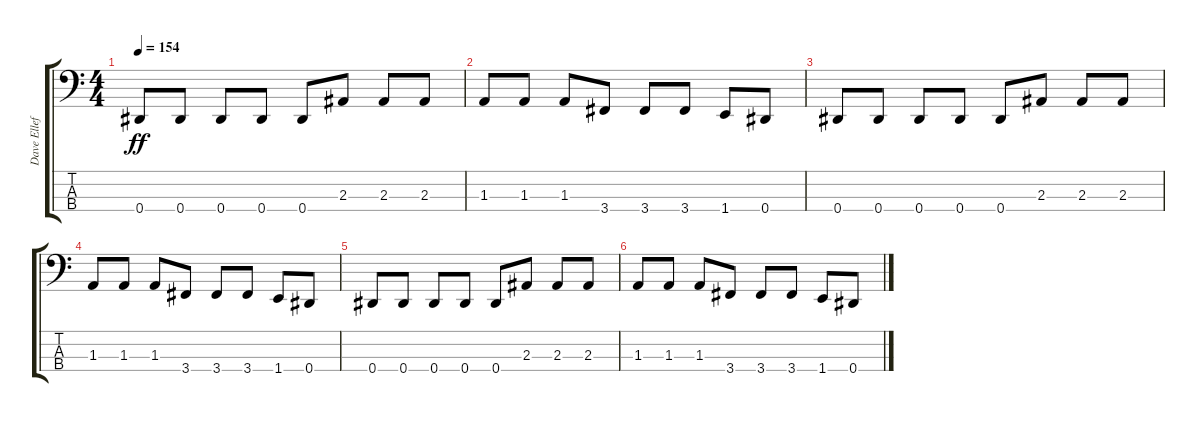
\track ("Dave Elleffson" "Dave Ellef") {instrument electricbassfinger}
\staff {score tabs}
\tuning (Gb2 Db2 Ab1 Eb1) {hide}
\ts (4 4)
\tempo 154
\clef f4
\ks c
0.4.8{dy ff} 0.4.8 0.4.8 0.4.8 0.4.8 2.3.8 2.3.8 2.3.8 |
1.3.8 1.3.8 1.3.8 3.4.8 3.4.8 3.4.8 1.4.8 0.4.8 |
0.4.8 0.4.8 0.4.8 0.4.8 0.4.8 2.3.8 2.3.8 2.3.8 |
1.3.8 1.3.8 1.3.8 3.4.8 3.4.8 3.4.8 1.4.8 0.4.8 |
0.4.8 0.4.8 0.4.8 0.4.8 0.4.8 2.3.8 2.3.8 2.3.8 |
1.3.8 1.3.8 1.3.8 3.4.8 3.4.8 3.4.8 1.4.8 0.4.8
